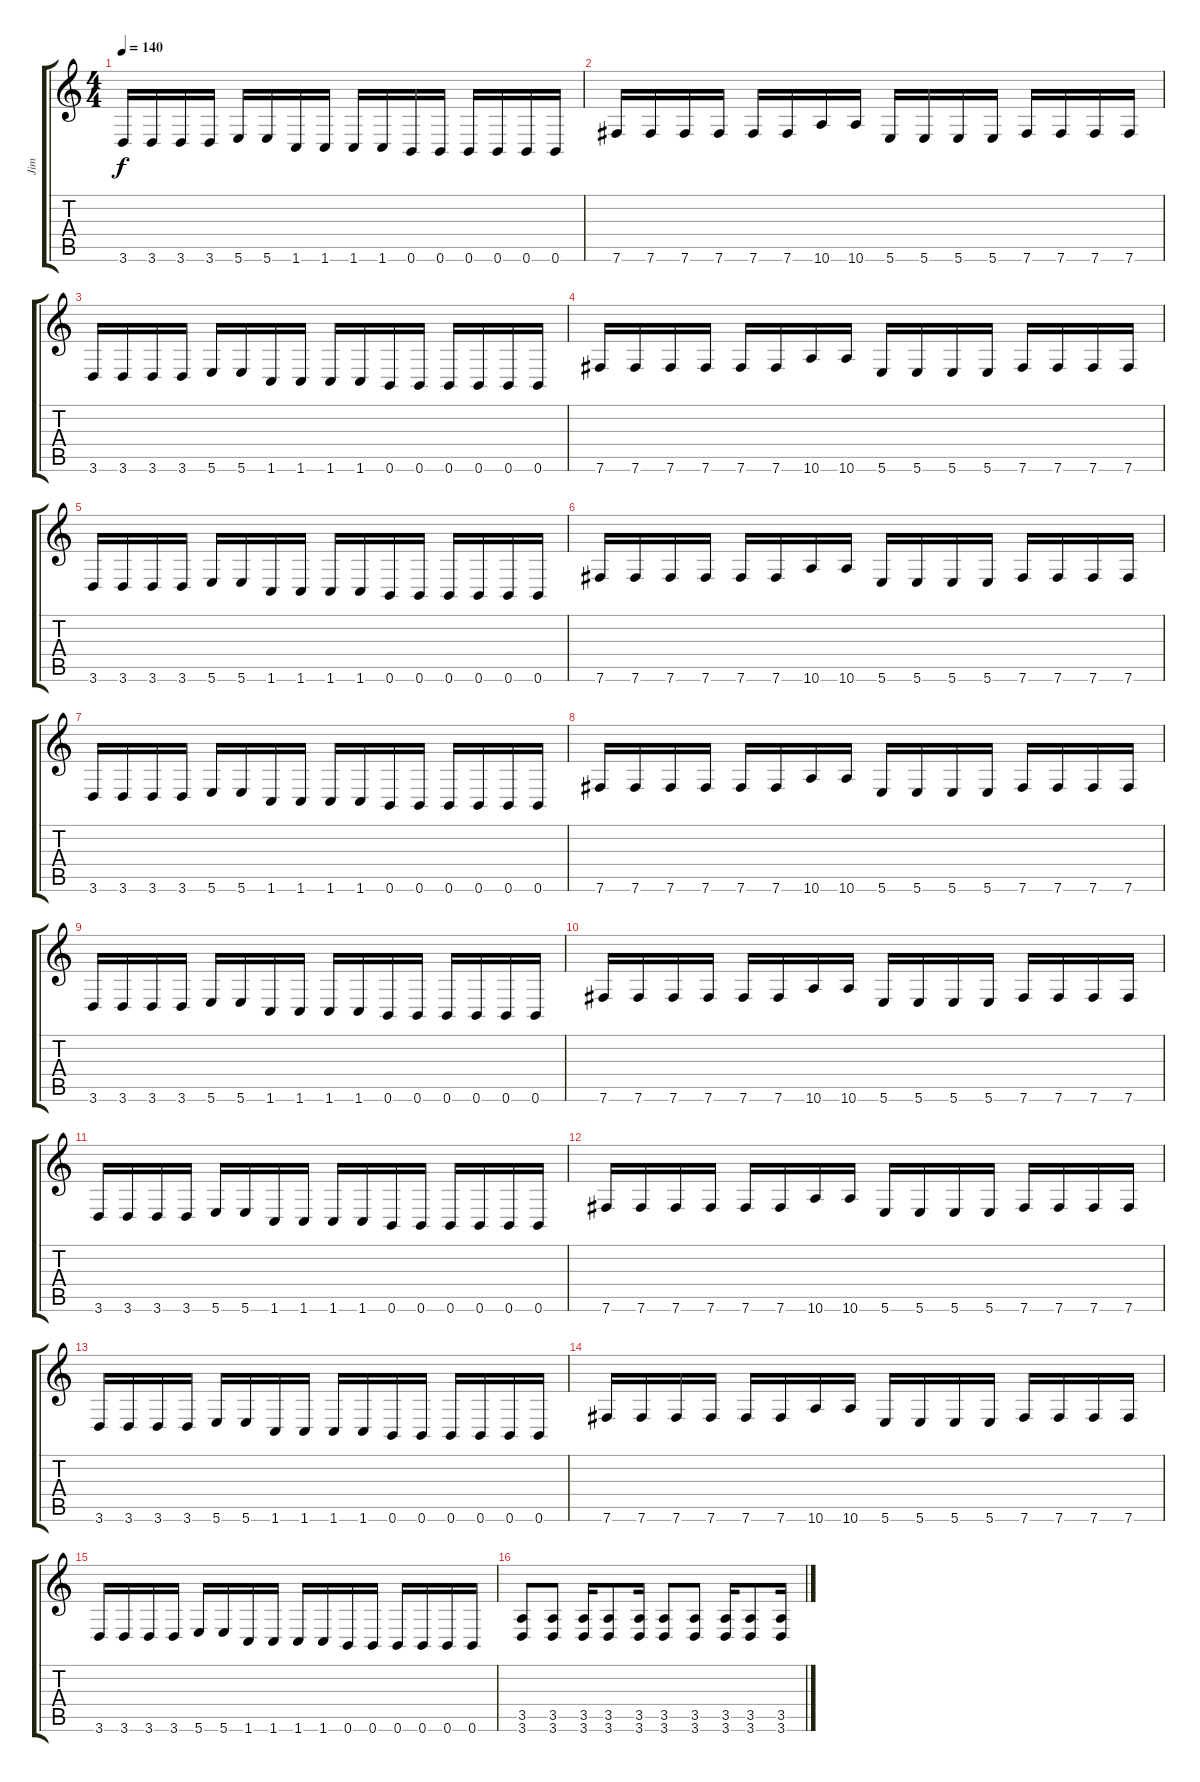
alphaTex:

\track ("Jim" "Jim") {instrument distortionguitar}
\staff {score tabs}
\tuning (Db4 Ab3 E3 B2 Gb2 B1) {hide}
\ts (4 4)
\tempo 140
\clef g2
\ks c
3.6.16{dy f} 3.6.16 3.6.16 3.6.16 5.6.16 5.6.16 1.6.16 1.6.16 1.6.16 1.6.16 0.6.16 0.6.16 0.6.16 0.6.16 0.6.16 0.6.16 |
7.6.16 7.6.16 7.6.16 7.6.16 7.6.16 7.6.16 10.6.16 10.6.16 5.6.16 5.6.16 5.6.16 5.6.16 7.6.16 7.6.16 7.6.16 7.6.16 |
3.6.16 3.6.16 3.6.16 3.6.16 5.6.16 5.6.16 1.6.16 1.6.16 1.6.16 1.6.16 0.6.16 0.6.16 0.6.16 0.6.16 0.6.16 0.6.16 |
7.6.16 7.6.16 7.6.16 7.6.16 7.6.16 7.6.16 10.6.16 10.6.16 5.6.16 5.6.16 5.6.16 5.6.16 7.6.16 7.6.16 7.6.16 7.6.16 |
3.6.16 3.6.16 3.6.16 3.6.16 5.6.16 5.6.16 1.6.16 1.6.16 1.6.16 1.6.16 0.6.16 0.6.16 0.6.16 0.6.16 0.6.16 0.6.16 |
7.6.16 7.6.16 7.6.16 7.6.16 7.6.16 7.6.16 10.6.16 10.6.16 5.6.16 5.6.16 5.6.16 5.6.16 7.6.16 7.6.16 7.6.16 7.6.16 |
3.6.16 3.6.16 3.6.16 3.6.16 5.6.16 5.6.16 1.6.16 1.6.16 1.6.16 1.6.16 0.6.16 0.6.16 0.6.16 0.6.16 0.6.16 0.6.16 |
7.6.16 7.6.16 7.6.16 7.6.16 7.6.16 7.6.16 10.6.16 10.6.16 5.6.16 5.6.16 5.6.16 5.6.16 7.6.16 7.6.16 7.6.16 7.6.16 |
3.6.16 3.6.16 3.6.16 3.6.16 5.6.16 5.6.16 1.6.16 1.6.16 1.6.16 1.6.16 0.6.16 0.6.16 0.6.16 0.6.16 0.6.16 0.6.16 |
7.6.16 7.6.16 7.6.16 7.6.16 7.6.16 7.6.16 10.6.16 10.6.16 5.6.16 5.6.16 5.6.16 5.6.16 7.6.16 7.6.16 7.6.16 7.6.16 |
3.6.16 3.6.16 3.6.16 3.6.16 5.6.16 5.6.16 1.6.16 1.6.16 1.6.16 1.6.16 0.6.16 0.6.16 0.6.16 0.6.16 0.6.16 0.6.16 |
7.6.16 7.6.16 7.6.16 7.6.16 7.6.16 7.6.16 10.6.16 10.6.16 5.6.16 5.6.16 5.6.16 5.6.16 7.6.16 7.6.16 7.6.16 7.6.16 |
3.6.16 3.6.16 3.6.16 3.6.16 5.6.16 5.6.16 1.6.16 1.6.16 1.6.16 1.6.16 0.6.16 0.6.16 0.6.16 0.6.16 0.6.16 0.6.16 |
7.6.16 7.6.16 7.6.16 7.6.16 7.6.16 7.6.16 10.6.16 10.6.16 5.6.16 5.6.16 5.6.16 5.6.16 7.6.16 7.6.16 7.6.16 7.6.16 |
3.6.16 3.6.16 3.6.16 3.6.16 5.6.16 5.6.16 1.6.16 1.6.16 1.6.16 1.6.16 0.6.16 0.6.16 0.6.16 0.6.16 0.6.16 0.6.16 |
(3.5 3.6).8 (3.5 3.6).8 (3.5 3.6).16 (3.5 3.6).8 (3.5 3.6).16 (3.5 3.6).8 (3.5 3.6).8 (3.5 3.6).16 (3.5 3.6).8 (3.5 3.6).16
